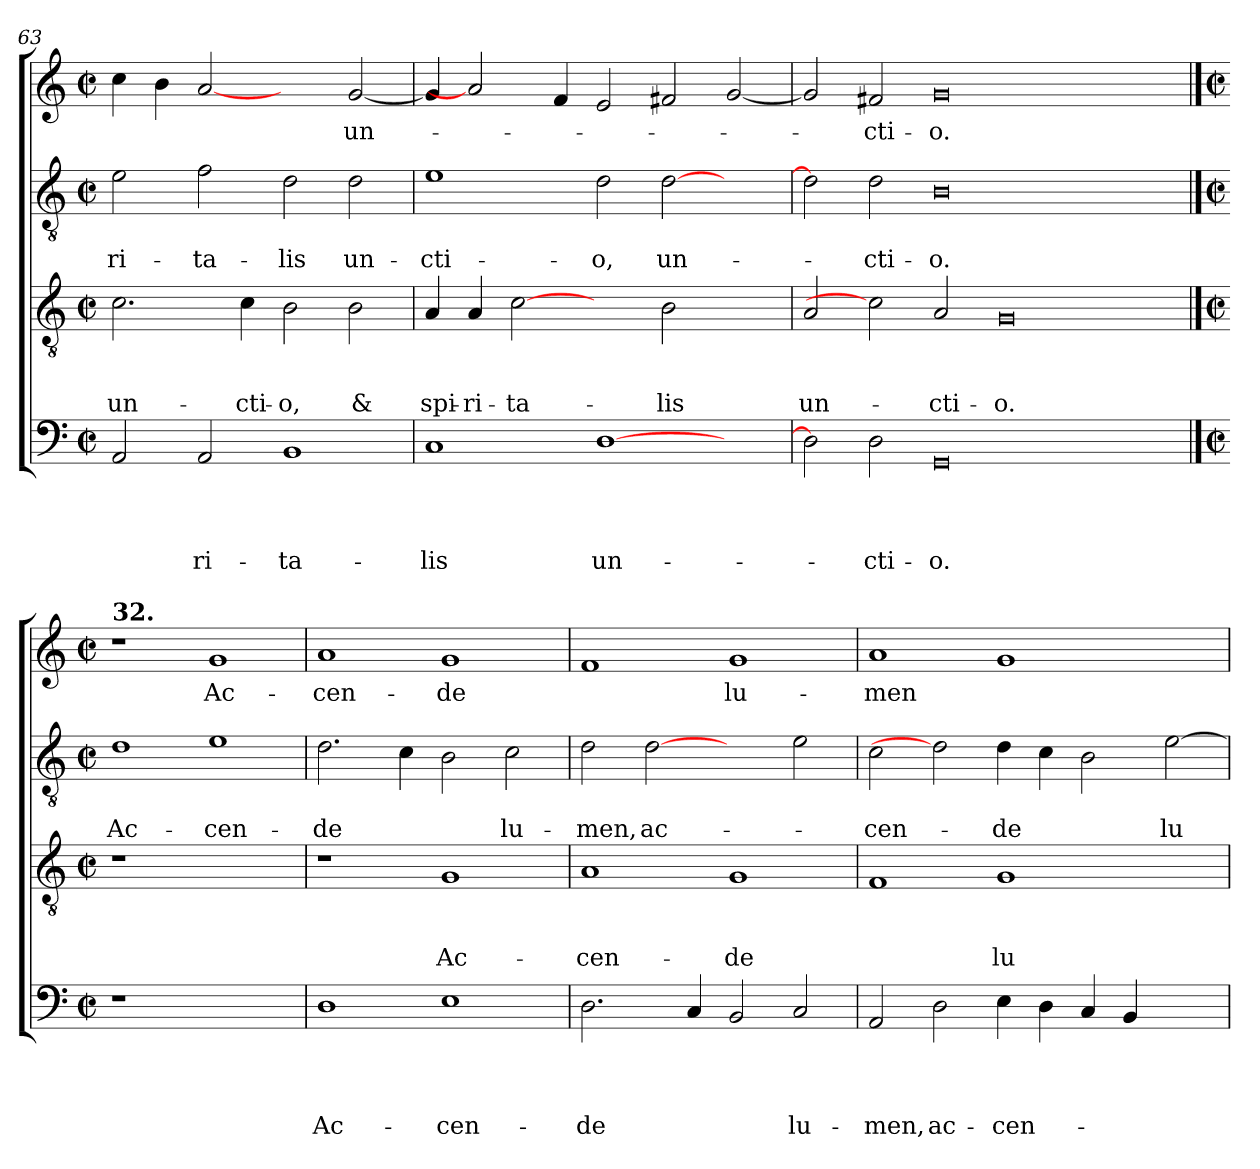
**kern	**text	**text	**text	**text	**kern	**text	**text	**text	**kern	**text	**text	**kern	**text
*part4	*part4	*part4	*part4	*part4	*part3	*part3	*part3	*part3	*part2	*part2	*part2	*part1	*part1
*staff4	*staff4	*staff4	*staff4	*staff4	*staff3	*staff3	*staff3	*staff3	*staff2	*staff2	*staff2	*staff1	*staff1
*clefF4	*	*	*	*	*clefGv2	*	*	*	*clefGv2	*	*	*clefG2	*
*k[]	*	*	*	*	*k[]	*	*	*	*k[]	*	*	*k[]	*
*C:	*	*	*	*	*C:	*	*	*	*C:	*	*	*C:	*
*M2/2	*	*	*	*	*M2/2	*	*	*	*M2/2	*	*	*M2/2	*
*met(c|)	*	*	*	*	*met(c|)	*	*	*	*met(c|)	*	*	*met(c|)	*
=63	=63	=63	=63	=63	=63	=63	=63	=63	=63	=63	=63	=63	=63
!	!	!	!	!	!	!	!	!LO:LY:b	!	!	!LO:LY:b	!	!
2AA/	.	.	.	.	2.c\	.	.	un-	2e\	.	-ri-	4cc\	.
.	.	.	.	.	.	.	.	.	.	.	.	4b\	.
!	!	!	!	!LO:LY:b	!	!	!	!	!	!	!LO:LY:b	!	!
2AA/	.	.	.	-ri-	.	.	.	.	2f\	.	-ta-	[2a	.
!	!	!	!	!	!	!	!	!LO:LY:b	!	!	!	!	!
.	.	.	.	.	4c\	.	.	-cti-	.	.	.	.	.
!	!	!	!	!LO:LY:b	!	!	!	!LO:LY:b	!	!	!LO:LY:b	!	!
1BB	.	.	.	-ta-	2B\	.	.	-o,	2d\	.	-lis	2ryy	.
!	!	!	!	!	!	!	!	!LO:LY:b	!	!	!LO:LY:b	!	!LO:LY:b
.	.	.	.	.	2B\	.	.	&	2d\	.	un-	[2g/	un-
=64	=64	=64	=64	=64	=64	=64	=64	=64	=64	=64	=64	=64	=64
!	!	!	!	!LO:LY:b	!	!	!	!LO:LY:b	!	!	!LO:LY:b	!	!
1C	.	.	.	-lis	4A/	.	.	spi-	1e	.	-cti-	4g/]	.
!	!	!	!	!	!	!	!	!LO:LY:b	!	!	!	!	!
.	.	.	.	.	4A/	.	.	-ri-	.	.	.	2a]	.
!	!	!	!	!	!	!	!	!LO:LY:b	!	!	!	!	!
.	.	.	.	.	[2c	.	.	-ta-	.	.	.	.	.
.	.	.	.	.	.	.	.	.	.	.	.	4f/	.
!	!	!	!	!LO:LY:b	!	!	!	!	!	!	!LO:LY:b	!	!
[1D	.	.	.	un-	2ryy	.	.	.	2d\	.	-o,	2e/	.
!	!	!	!	!	!	!	!	!LO:LY:b	!	!	!LO:LY:b	!	!
.	.	.	.	.	2B\	.	.	-lis	[2d\	.	un-	2f#X/	.
2ryy	.	.	.	.	2ryy	.	.	.	2ryy	.	.	[2g/	.
=65	=65	=65	=65	=65	=65	=65	=65	=65	=65	=65	=65	=65	=65
!	!	!	!	!	!	!	!	!LO:LY:b	!	!	!	!	!
2D\]	.	.	.	.	2A/	.	.	un-	2d\]	.	.	2g/]	.
!	!	!	!	!LO:LY:b	!	!	!	!	!	!	!LO:LY:b	!	!LO:LY:b
2D\	.	.	.	-cti-	2c]	.	.	.	2d\	.	-cti-	2f#X/	-cti-
!	!	!	!	!LO:LY:b	!	!	!	!LO:LY:b	!	!	!LO:LY:b	!	!LO:LY:b
0GG	.	.	.	-o.	2A/	.	.	-cti-	0B	.	-o.	0g	-o.
!	!	!	!	!	!	!	!	!LO:LY:b	!	!	!	!	!
.	.	.	.	.	0G	.	.	-o.	.	.	.	.	.
2ryy	.	.	.	.	.	.	.	.	2ryy	.	.	2ryy	.
!!LO:LB:g=z
==66	==66	==66	==66	==66	==66	==66	==66	==66	==66	==66	==66	==66	==66
*M2/2	*	*	*	*	*M2/2	*	*	*	*M2/2	*	*	*M2/2	*
*met(c|)	*	*	*	*	*met(c|)	*	*	*	*met(c|)	*	*	*met(c|)	*
!	!	!	!	!	!	!	!	!	!	!	!	!LO:TX:a:B:t=32.	!
!	!	!	!	!	!	!	!	!	!	!	!LO:LY:b	!	!
1r	.	.	.	.	1r	.	.	.	1d	.	Ac-	1r	.
!	!	!	!	!	!	!	!	!	!	!	!LO:LY:b	!	!LO:LY:b
1ryy	.	.	.	.	1ryy	.	.	.	1e	.	-cen-	1g	Ac-
=67	=67	=67	=67	=67	=67	=67	=67	=67	=67	=67	=67	=67	=67
!	!	!	!	!LO:LY:b	!	!	!	!	!	!	!LO:LY:b	!	!LO:LY:b
1D	.	.	.	Ac-	1r	.	.	.	2.d\	.	-de	1a	-cen-
.	.	.	.	.	.	.	.	.	4c\	.	.	.	.
!	!	!	!	!LO:LY:b	!	!	!	!LO:LY:b	!	!	!	!	!LO:LY:b
1E	.	.	.	-cen-	1G	.	.	Ac-	2B\	.	.	1g	-de
!	!	!	!	!	!	!	!	!	!	!	!LO:LY:b	!	!
.	.	.	.	.	.	.	.	.	2c\	.	lu-	.	.
=68	=68	=68	=68	=68	=68	=68	=68	=68	=68	=68	=68	=68	=68
!	!	!	!	!LO:LY:b	!	!	!	!LO:LY:b	!	!	!LO:LY:b	!	!
2.D\	.	.	.	-de	1A	.	.	-cen-	2d\	.	-men,	1f	.
!	!	!	!	!	!	!	!	!	!	!	!LO:LY:b	!	!
.	.	.	.	.	.	.	.	.	[2d	.	ac-	.	.
4C/	.	.	.	.	.	.	.	.	.	.	.	.	.
!	!	!	!	!	!	!	!	!LO:LY:b	!	!	!	!	!LO:LY:b
2BB/	.	.	.	.	1G	.	.	-de	2ryy	.	.	1g	lu-
!	!	!	!	!LO:LY:b	!	!	!	!	!	!	!	!	!
2C/	.	.	.	lu-	.	.	.	.	2e\	.	.	.	.
=69	=69	=69	=69	=69	=69	=69	=69	=69	=69	=69	=69	=69	=69
!	!	!	!	!LO:LY:b	!	!	!	!	!	!	!LO:LY:b	!	!LO:LY:b
2AA/	.	.	.	-men,	1F	.	.	.	2c\	.	-cen-	1a	-men
!	!	!	!	!LO:LY:b	!	!	!	!	!	!	!	!	!
2D\	.	.	.	ac-	.	.	.	.	2d]	.	.	.	.
!	!	!	!	!LO:LY:b	!	!	!	!LO:LY:b	!	!	!LO:LY:b	!	!
4E\	.	.	.	-cen-	1G	.	.	lu-	4d\	.	-de	1g	.
4D\	.	.	.	.	.	.	.	.	4c\	.	.	.	.
4C/	.	.	.	.	.	.	.	.	2B\	.	.	.	.
4BB/	.	.	.	.	.	.	.	.	.	.	.	.	.
!	!	!	!	!	!	!	!	!	!	!	!LO:LY:b	!	!
2ryy	.	.	.	.	2ryy	.	.	.	[2e\	.	lu-	2ryy	.
=	=	=	=	=	=	=	=	=	=	=	=	=	=
*-	*-	*-	*-	*-	*-	*-	*-	*-	*-	*-	*-	*-	*-
